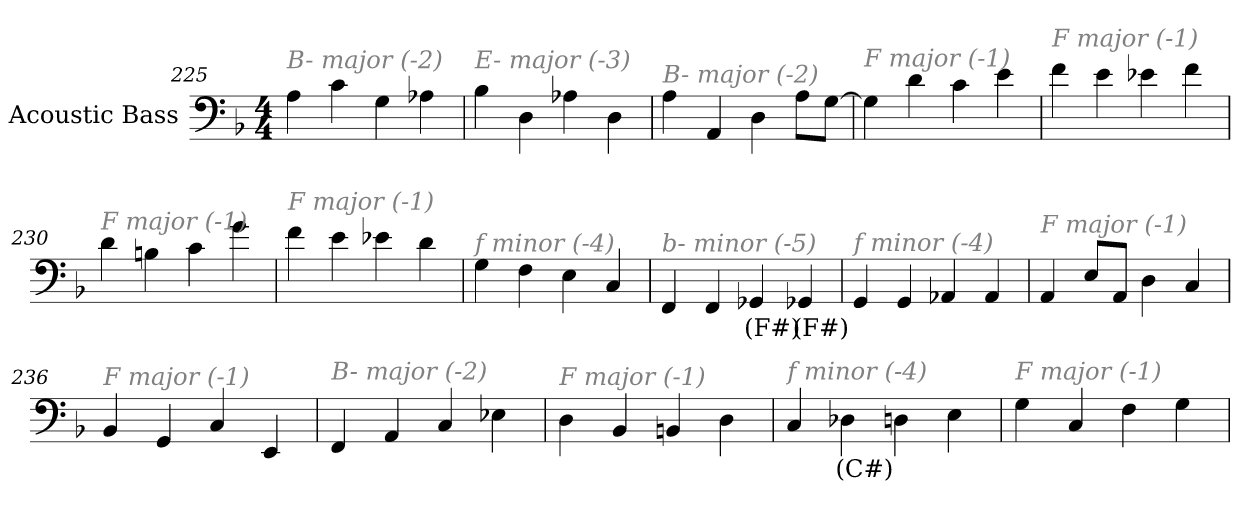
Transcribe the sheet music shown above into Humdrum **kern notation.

**kern	**text
*part1	*part1
*staff1	*staff1
*I"Acoustic Bass	*
*clefF4	*
*ITrd7c12	*
*k[b-]	*
*F:	*
*M4/4	*
=225	=225
!LO:TX:i:color=#808080:t=B- major (-2)	!
4AA	.
4C	.
4GG	.
4AA-X	.
=226	=226
!LO:TX:i:color=#808080:t=E- major (-3)	!
4BB-	.
4DD	.
4AA-X	.
4DD	.
=227	=227
!LO:TX:i:color=#808080:t=B- major (-2)	!
4AA	.
4AAA	.
4DD	.
8AAL	.
[8GGJ	.
=228	=228
!LO:TX:i:color=#808080:t=F major (-1)	!
4GG]	.
4D	.
4C	.
4E	.
=229	=229
!LO:TX:i:color=#808080:t=F major (-1)	!
4F	.
4E	.
4E-X	.
4F	.
=230	=230
!LO:TX:i:color=#808080:t=F major (-1)	!
4D	.
4BBn	.
4C	.
4G	.
=231	=231
!LO:TX:i:color=#808080:t=F major (-1)	!
4F	.
4E	.
4E-X	.
4D	.
=232	=232
!LO:TX:i:color=#808080:t=f minor (-4)	!
4GG	.
4FF	.
4EE	.
4CC	.
=233	=233
!LO:TX:i:color=#808080:t=b- minor (-5)	!
4FFF	.
4FFF	.
4GGG-Xi	(F#)
4GGG-Xi	(F#)
=234	=234
!LO:TX:i:color=#808080:t=f minor (-4)	!
4GGG	.
4GGG	.
4AAA-X	.
4AAA-	.
=235	=235
!LO:TX:i:color=#808080:t=F major (-1)	!
4AAA	.
8EEL	.
8AAAJ	.
4DD	.
4CC	.
=236	=236
!LO:TX:i:color=#808080:t=F major (-1)	!
4BBB-	.
4GGG	.
4CC	.
4EEE	.
=237	=237
!LO:TX:i:color=#808080:t=B- major (-2)	!
4FFF	.
4AAA	.
4CC	.
4EE-X	.
=238	=238
!LO:TX:i:color=#808080:t=F major (-1)	!
4DD	.
4BBB-	.
4BBBn	.
4DD	.
=239	=239
!LO:TX:i:color=#808080:t=f minor (-4)	!
4CC	.
4DD-Xi	(C#)
4DD	.
4EE	.
=240	=240
!LO:TX:i:color=#808080:t=F major (-1)	!
4GG	.
4CC	.
4FF	.
4GG	.
=	=
*-	*-
